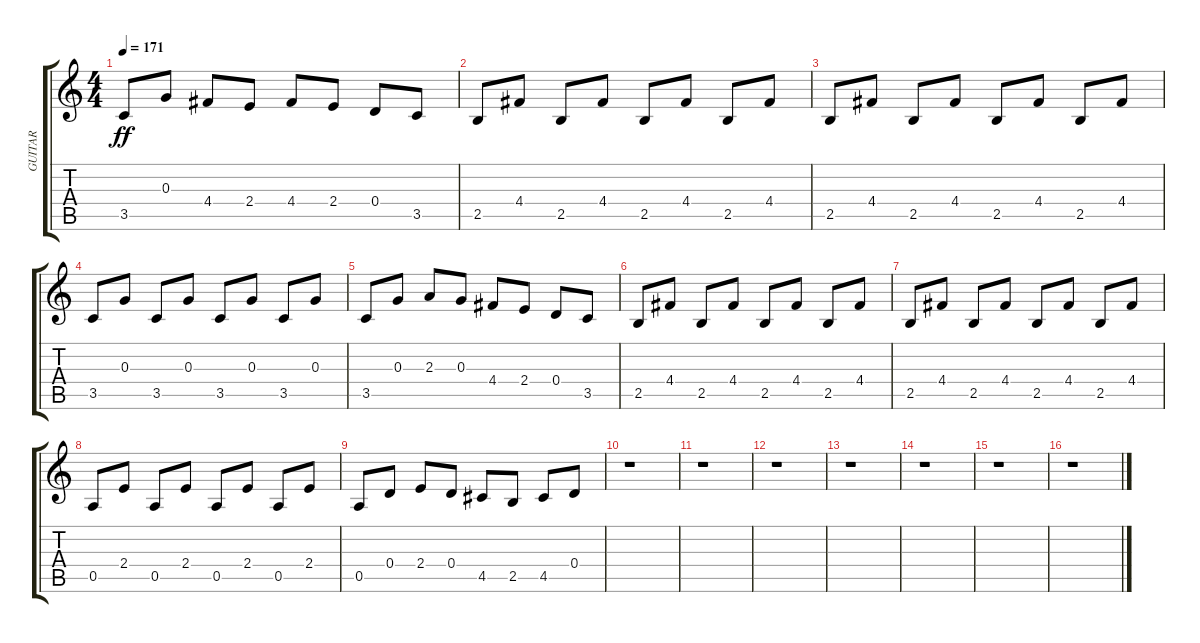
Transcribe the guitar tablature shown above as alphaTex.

\track ("GUITAR" "GUITAR") {instrument electricguitarjazz}
\staff {score tabs}
\tuning (E4 B3 G3 D3 A2 E2) {hide}
\ts (4 4)
\tempo 171
\clef g2
\ks c
3.5.8{dy ff} 0.3.8 4.4.8 2.4.8 4.4.8 2.4.8 0.4.8 3.5.8 |
2.5.8 4.4.8 2.5.8 4.4.8 2.5.8 4.4.8 2.5.8 4.4.8 |
2.5.8 4.4.8 2.5.8 4.4.8 2.5.8 4.4.8 2.5.8 4.4.8 |
3.5.8 0.3.8 3.5.8 0.3.8 3.5.8 0.3.8 3.5.8 0.3.8 |
3.5.8 0.3.8 2.3.8 0.3.8 4.4.8 2.4.8 0.4.8 3.5.8 |
2.5.8 4.4.8 2.5.8 4.4.8 2.5.8 4.4.8 2.5.8 4.4.8 |
2.5.8 4.4.8 2.5.8 4.4.8 2.5.8 4.4.8 2.5.8 4.4.8 |
0.5.8 2.4.8 0.5.8 2.4.8 0.5.8 2.4.8 0.5.8 2.4.8 |
0.5.8 0.4.8 2.4.8 0.4.8 4.5.8 2.5.8 4.5.8 0.4.8 |
r.1 |
r.1 |
r.1 |
r.1 |
r.1 |
r.1 |
r.1
